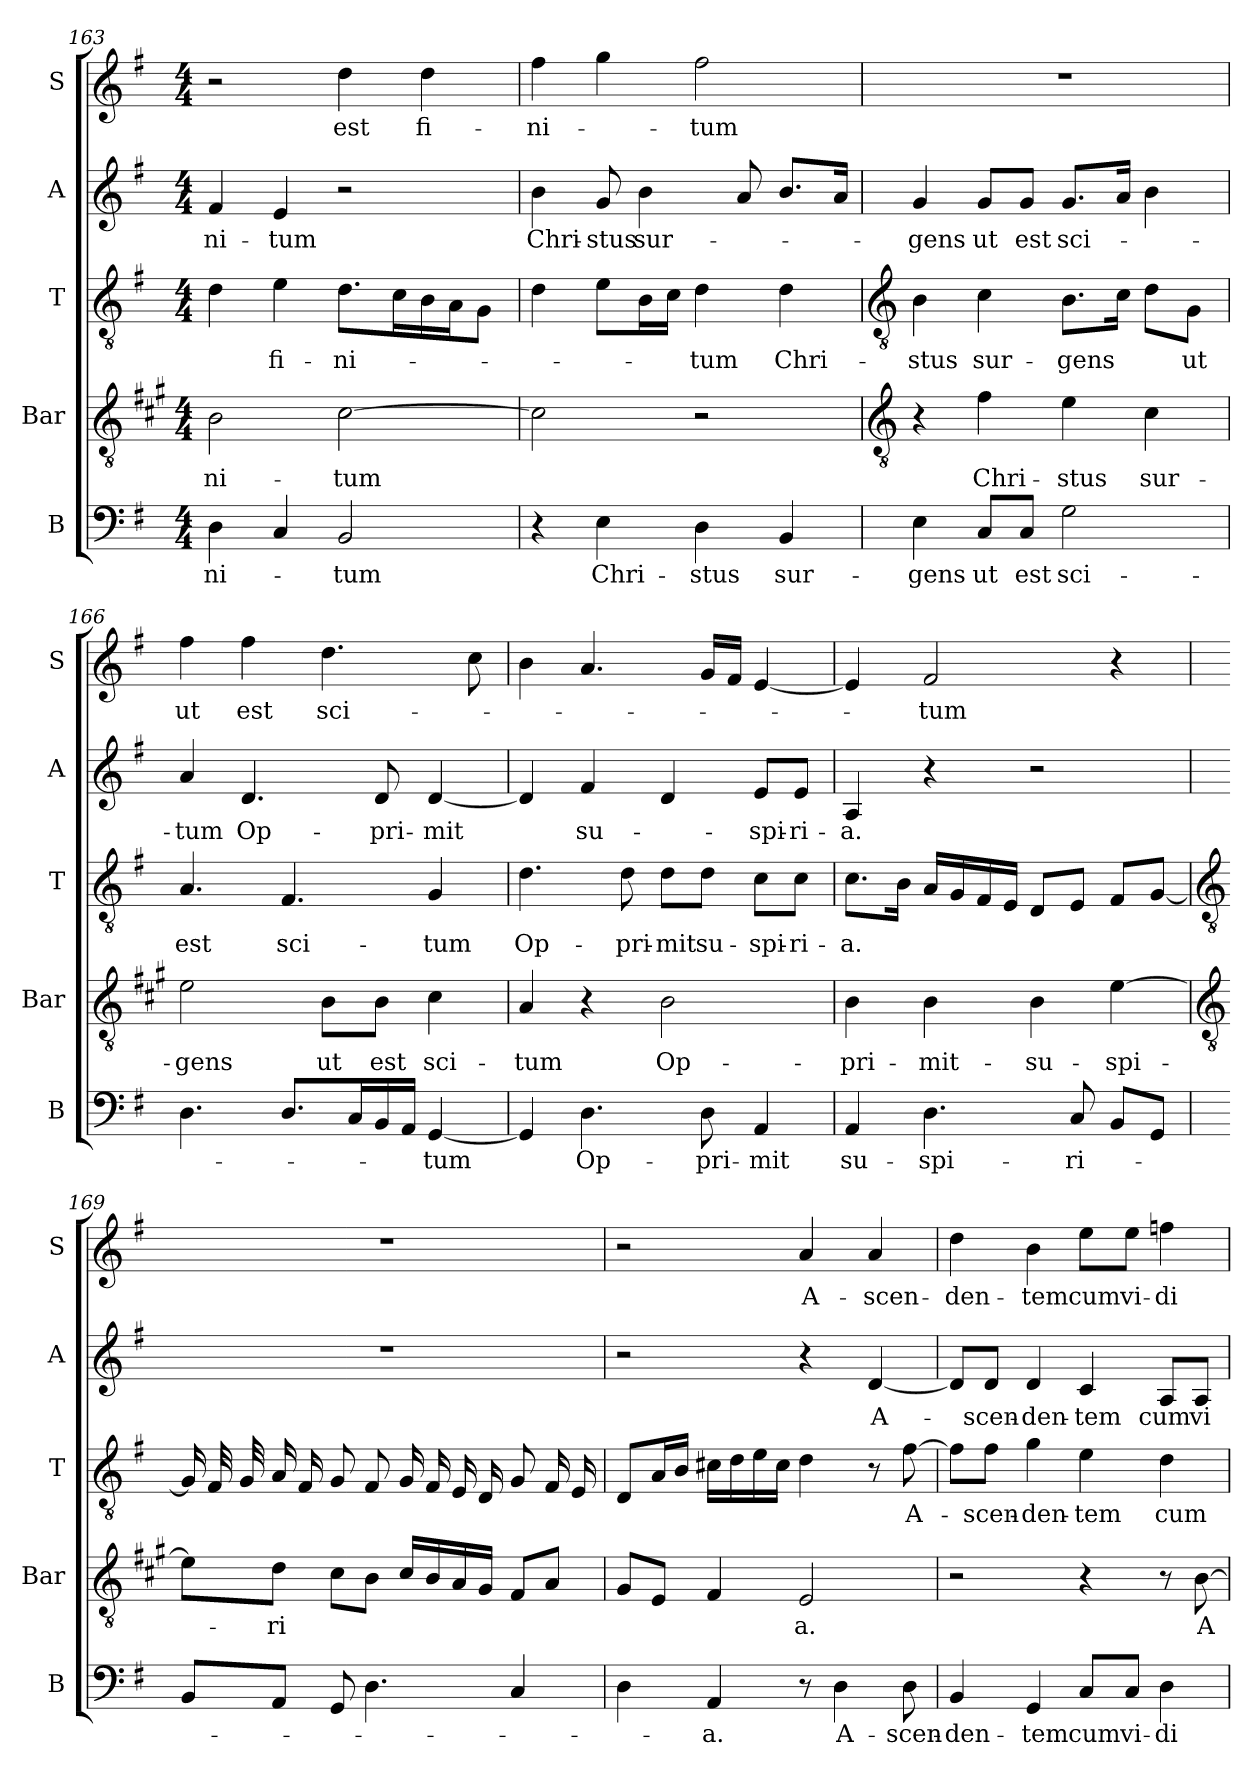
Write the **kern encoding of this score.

**kern	**text	**kern	**text	**kern	**text	**kern	**text	**kern	**text
*part5	*part5	*part4	*part4	*part3	*part3	*part2	*part2	*part1	*part1
*staff5	*staff5	*staff4	*staff4	*staff3	*staff3	*staff2	*staff2	*staff1	*staff1
*I"B	*	*I"Bar	*	*I"T	*	*I"A	*	*I"S	*
*I'B	*	*I'Bar	*	*I'T	*	*I'A	*	*I'S	*
*clefF4	*	*clefGv2	*	*clefGv2	*	*clefG2	*	*clefG2	*
*	*	*ITrd1c2	*	*	*	*	*	*	*
*k[f#]	*	*k[f#]	*	*k[f#]	*	*k[f#]	*	*k[f#]	*
*G:	*	*G:	*	*G:	*	*G:	*	*G:	*
*M4/4	*	*M4/4	*	*M4/4	*	*M4/4	*	*M4/4	*
=163	=163	=163	=163	=163	=163	=163	=163	=163	=163
!	!LO:LY:b	!	!LO:LY:b	!	!	!	!LO:LY:b	!	!
4D	-ni-	2A	-ni-	4d	.	4f#	-ni-	2r	.
!	!	!	!	!	!LO:LY:b	!	!LO:LY:b	!	!
4C	.	.	.	4e	fi-	4e	-tum	.	.
!	!LO:LY:b	!	!LO:LY:b	!	!LO:LY:b	!	!	!	!LO:LY:b
2BB	-tum	[2B	-tum	8.dL	-ni-	2r	.	4dd	est
.	.	.	.	16c	.	.	.	.	.
!	!	!	!	!	!	!	!	!	!LO:LY:b
.	.	.	.	16B	.	.	.	4dd	fi-
.	.	.	.	16A	.	.	.	.	.
.	.	.	.	8GJ	.	.	.	.	.
=164	=164	=164	=164	=164	=164	=164	=164	=164	=164
!	!	!	!	!	!	!	!LO:LY:b	!	!LO:LY:b
4r	.	2B]	.	4d	.	4b	Chri-	4ff#	-ni-
!	!LO:LY:b	!	!	!	!	!	!LO:LY:b	!	!
4E	Chri-	.	.	8eL	.	8g	-stus	4gg	.
!	!	!	!	!	!	!	!LO:LY:b	!	!
.	.	.	.	16BL	.	4b	sur-	.	.
.	.	.	.	16cJJ	.	.	.	.	.
!	!LO:LY:b	!	!	!	!LO:LY:b	!	!	!	!LO:LY:b
4D	-stus	2r	.	4d	-tum	.	.	2ff#	-tum
.	.	.	.	.	.	8a	.	.	.
!	!LO:LY:b	!	!	!	!LO:LY:b	!	!	!	!
4BB	sur-	.	.	4d	Chri-	8.bL	.	.	.
.	.	.	.	.	.	16aJ	.	.	.
!!LO:LB:g=z
=165	=165	=165	=165	=165	=165	=165	=165	=165	=165
*	*	*clefGv2	*	*clefGv2	*	*	*	*	*
!	!LO:LY:b	!	!	!	!LO:LY:b	!	!LO:LY:b	!	!
4E	-gens	4r	.	4B	-stus	4g	-gens	1r	.
!	!LO:LY:b	!	!LO:LY:b	!	!LO:LY:b	!	!LO:LY:b	!	!
8CL	ut	4e	Chri-	4c	sur-	8gL	ut	.	.
!	!LO:LY:b	!	!	!	!	!	!LO:LY:b	!	!
8CJ	est	.	.	.	.	8gJ	est	.	.
!	!LO:LY:b	!	!LO:LY:b	!	!LO:LY:b	!	!LO:LY:b	!	!
2G	sci-	4d	-stus	8.BL	-gens	8.gL	sci-	.	.
.	.	.	.	16cJ	.	16aJ	.	.	.
!	!	!	!LO:LY:b	!	!	!	!	!	!
.	.	4B	sur-	8dL	.	4b	.	.	.
!	!	!	!	!	!LO:LY:b	!	!	!	!
.	.	.	.	8GJ	ut	.	.	.	.
=166	=166	=166	=166	=166	=166	=166	=166	=166	=166
!	!	!	!LO:LY:b	!	!LO:LY:b	!	!LO:LY:b	!	!LO:LY:b
4.D	.	2d	-gens	4.A	est	4a	-tum	4ff#	ut
!	!	!	!	!	!	!	!LO:LY:b	!	!LO:LY:b
.	.	.	.	.	.	4.d	Op-	4ff#	est
!	!	!	!	!	!LO:LY:b	!	!	!	!
8.DL	.	.	.	4.F#	sci-	.	.	.	.
!	!	!	!LO:LY:b	!	!	!	!	!	!LO:LY:b
.	.	8AL	ut	.	.	.	.	4.dd	sci-
16CL	.	.	.	.	.	.	.	.	.
!	!	!	!LO:LY:b	!	!	!	!LO:LY:b	!	!
16BB	.	8AJ	est	.	.	8d	-pri-	.	.
16AAJJ	.	.	.	.	.	.	.	.	.
!	!LO:LY:b	!	!LO:LY:b	!	!LO:LY:b	!	!LO:LY:b	!	!
[4GG	-tum	4B	sci-	4G	-tum	[4d	-mit	.	.
.	.	.	.	.	.	.	.	8cc	.
=167	=167	=167	=167	=167	=167	=167	=167	=167	=167
!	!	!	!LO:LY:b	!	!LO:LY:b	!	!	!	!
4GG]	.	4G	-tum	4.d	Op-	4d]	.	4b	.
!	!LO:LY:b	!	!	!	!	!	!LO:LY:b	!	!
4.D	Op-	4r	.	.	.	4f#	su-	4.a	.
!	!	!	!	!	!LO:LY:b	!	!	!	!
.	.	.	.	8d	-pri-	.	.	.	.
!	!	!	!LO:LY:b	!	!LO:LY:b	!	!	!	!
.	.	2A	Op-	8dL	-mit	4d	.	.	.
!	!LO:LY:b	!	!	!	!LO:LY:b	!	!	!	!
8D	-pri-	.	.	8dJ	su-	.	.	16gLL	.
.	.	.	.	.	.	.	.	16f#JJ	.
!	!LO:LY:b	!	!	!	!LO:LY:b	!	!LO:LY:b	!	!
4AA	-mit	.	.	8cL	-spi-	8eL	-spi-	[4e	.
!	!	!	!	!	!LO:LY:b	!	!LO:LY:b	!	!
.	.	.	.	8cJ	-ri-	8eJ	-ri-	.	.
=168	=168	=168	=168	=168	=168	=168	=168	=168	=168
!	!LO:LY:b	!	!LO:LY:b	!	!LO:LY:b	!	!LO:LY:b	!	!
4AA	su-	4A	-pri-	8.cL	-a.	4A	-a.	4e]	.
.	.	.	.	16BJ	.	.	.	.	.
!	!LO:LY:b	!	!LO:LY:b	!	!	!	!	!	!LO:LY:b
4.D	-spi-	4A	-mit-	16ALL	.	4r	.	2f#	-tum
.	.	.	.	16G	.	.	.	.	.
.	.	.	.	16F#	.	.	.	.	.
.	.	.	.	16EJJ	.	.	.	.	.
!	!	!	!LO:LY:b	!	!	!	!	!	!
.	.	4A	-su-	8DL	.	2r	.	.	.
!	!LO:LY:b	!	!	!	!	!	!	!	!
8C	-ri-	.	.	8EJ	.	.	.	.	.
!	!	!	!LO:LY:b	!	!	!	!	!	!
8BBL	.	[4d	-spi-	8F#L	.	.	.	4r	.
8GGJ	.	.	.	[8GJ	.	.	.	.	.
!!LO:LB:g=z
=169	=169	=169	=169	=169	=169	=169	=169	=169	=169
*	*	*clefGv2	*	*clefGv2	*	*	*	*	*
8BBL	.	8dL]	.	16GLL]	.	1r	.	1r	.
.	.	.	.	32F#L	.	.	.	.	.
.	.	.	.	32G	.	.	.	.	.
!	!	!	!LO:LY:b	!	!	!	!	!	!
8AAJ	.	8cJ	-ri	16A	.	.	.	.	.
.	.	.	.	16F#JJ	.	.	.	.	.
8GG	.	8BL	.	8GL	.	.	.	.	.
4.D	.	8AJ	.	8F#J	.	.	.	.	.
.	.	16BLL	.	16GLL	.	.	.	.	.
.	.	16A	.	16F#	.	.	.	.	.
.	.	16G	.	16E	.	.	.	.	.
.	.	16F#JJ	.	16DJJ	.	.	.	.	.
4C	.	8EL	.	8GL	.	.	.	.	.
.	.	8GJ	.	16F#L	.	.	.	.	.
.	.	.	.	16EJJ	.	.	.	.	.
=170	=170	=170	=170	=170	=170	=170	=170	=170	=170
4D	.	8F#L	.	8DL	.	2r	.	2r	.
.	.	8DJ	.	16AL	.	.	.	.	.
.	.	.	.	16BJJ	.	.	.	.	.
!	!LO:LY:b	!	!	!	!	!	!	!	!
4AA	-a.	4E	.	16c#LL	.	.	.	.	.
.	.	.	.	16d	.	.	.	.	.
.	.	.	.	16e	.	.	.	.	.
.	.	.	.	16c#JJ	.	.	.	.	.
!	!	!	!LO:LY:b	!	!	!	!	!	!LO:LY:b
8r	.	2D	a.	4d	.	4r	.	4a	A-
!	!LO:LY:b	!	!	!	!	!	!	!	!
4D	A-	.	.	.	.	.	.	.	.
!	!	!	!	!	!	!	!LO:LY:b	!	!LO:LY:b
.	.	.	.	8r	.	[4d	A-	4a	-scen-
!	!LO:LY:b	!	!	!	!LO:LY:b	!	!	!	!
8D	-scen-	.	.	[8f#	A-	.	.	.	.
=171	=171	=171	=171	=171	=171	=171	=171	=171	=171
!	!LO:LY:b	!	!	!	!	!	!	!	!LO:LY:b
4BB	-den-	2r	.	8f#L]	.	8dL]	.	4dd	-den-
!	!	!	!	!	!LO:LY:b	!	!LO:LY:b	!	!
.	.	.	.	8f#J	-scen-	8dJ	-scen-	.	.
!	!LO:LY:b	!	!	!	!LO:LY:b	!	!LO:LY:b	!	!LO:LY:b
4GG	-tem	.	.	4g	-den-	4d	-den-	4b	-tem
!	!LO:LY:b	!	!	!	!LO:LY:b	!	!LO:LY:b	!	!LO:LY:b
8CL	cum	4r	.	4e	-tem	4c	-tem	8eeL	cum
!	!LO:LY:b	!	!	!	!	!	!	!	!LO:LY:b
8CJ	vi-	.	.	.	.	.	.	8eeJ	vi-
!	!LO:LY:b	!	!	!	!LO:LY:b	!	!LO:LY:b	!	!LO:LY:b
4D	-di-	8r	.	4d	cum	8AL	cum	4ffn	-di-
!	!	!	!LO:LY:b	!	!	!	!LO:LY:b	!	!
.	.	[8A	A-	.	.	8AJ	vi-	.	.
=	=	=	=	=	=	=	=	=	=
*-	*-	*-	*-	*-	*-	*-	*-	*-	*-
